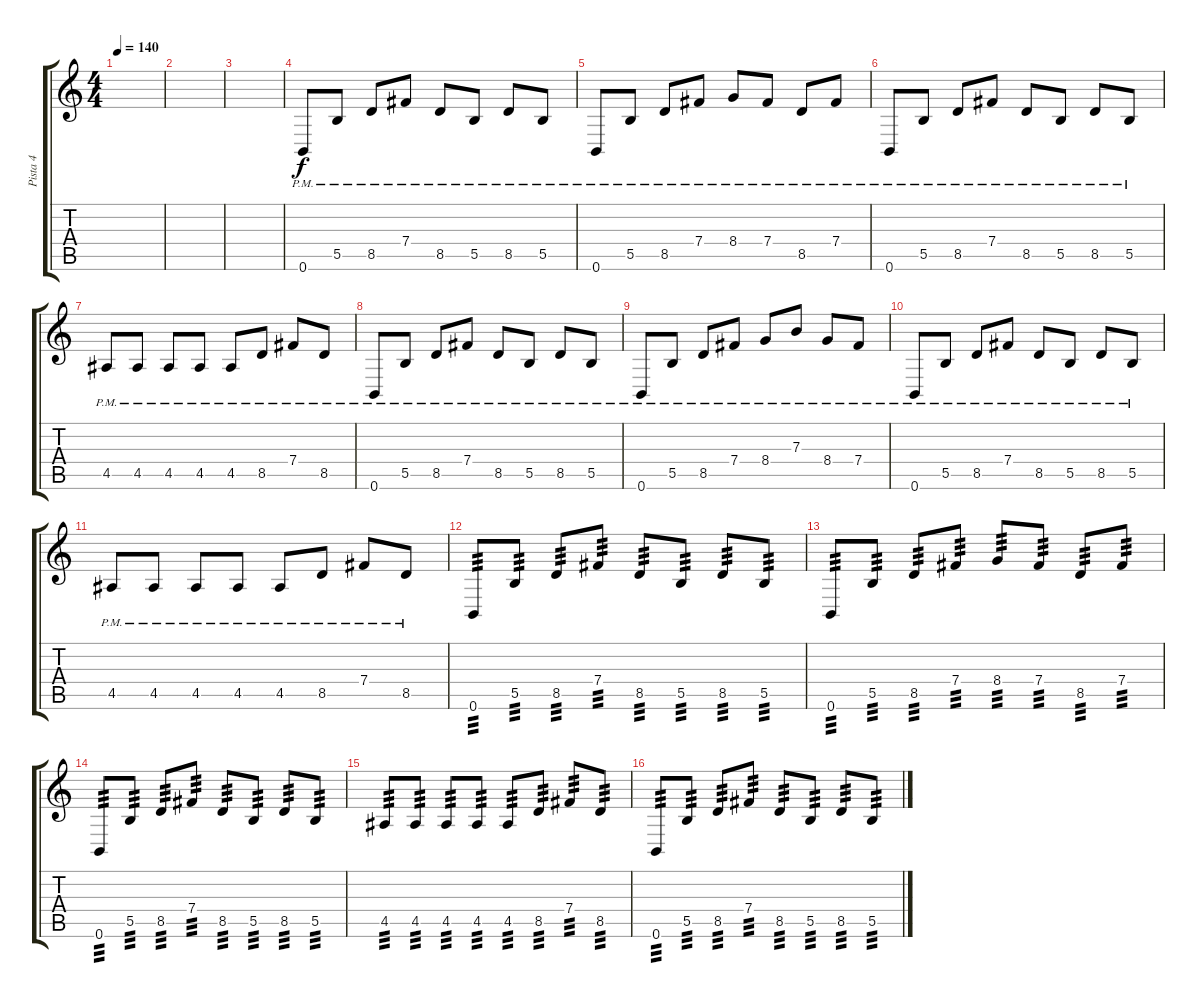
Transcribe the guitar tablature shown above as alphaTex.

\track ("Pista 4" "Pista 4") {instrument distortionguitar}
\staff {score tabs}
\tuning (Db4 Ab3 E3 B2 Gb2 B1) {hide}
\ts (4 4)
\tempo 140
\clef g2
\ks c
|
|
|
0.6{pm}.8 5.5{pm}.8 8.5{pm}.8 7.4{pm}.8 8.5{pm}.8 5.5{pm}.8 8.5{pm}.8 5.5{pm}.8 |
0.6{pm}.8 5.5{pm}.8 8.5{pm}.8 7.4{pm}.8 8.4{pm}.8 7.4{pm}.8 8.5{pm}.8 7.4{pm}.8 |
0.6{pm}.8 5.5{pm}.8 8.5{pm}.8 7.4{pm}.8 8.5{pm}.8 5.5{pm}.8 8.5{pm}.8 5.5{pm}.8 |
4.5{pm}.8 4.5{pm}.8 4.5{pm}.8 4.5{pm}.8 4.5{pm}.8 8.5{pm}.8 7.4{pm}.8 8.5{pm}.8 |
0.6{pm}.8 5.5{pm}.8 8.5{pm}.8 7.4{pm}.8 8.5{pm}.8 5.5{pm}.8 8.5{pm}.8 5.5{pm}.8 |
0.6{pm}.8 5.5{pm}.8 8.5{pm}.8 7.4{pm}.8 8.4{pm}.8 7.3{pm}.8 8.4{pm}.8 7.4{pm}.8 |
0.6{pm}.8 5.5{pm}.8 8.5{pm}.8 7.4{pm}.8 8.5{pm}.8 5.5{pm}.8 8.5{pm}.8 5.5{pm}.8 |
4.5{pm}.8 4.5{pm}.8 4.5{pm}.8 4.5{pm}.8 4.5{pm}.8 8.5{pm}.8 7.4{pm}.8 8.5{pm}.8 |
0.6.8{tp 3} 5.5.8{tp 3} 8.5.8{tp 3} 7.4.8{tp 3} 8.5.8{tp 3} 5.5.8{tp 3} 8.5.8{tp 3} 5.5.8{tp 3} |
0.6.8{tp 3} 5.5.8{tp 3} 8.5.8{tp 3} 7.4.8{tp 3} 8.4.8{tp 3} 7.4.8{tp 3} 8.5.8{tp 3} 7.4.8{tp 3} |
0.6.8{tp 3} 5.5.8{tp 3} 8.5.8{tp 3} 7.4.8{tp 3} 8.5.8{tp 3} 5.5.8{tp 3} 8.5.8{tp 3} 5.5.8{tp 3} |
4.5.8{tp 3} 4.5.8{tp 3} 4.5.8{tp 3} 4.5.8{tp 3} 4.5.8{tp 3} 8.5.8{tp 3} 7.4.8{tp 3} 8.5.8{tp 3} |
0.6.8{tp 3} 5.5.8{tp 3} 8.5.8{tp 3} 7.4.8{tp 3} 8.5.8{tp 3} 5.5.8{tp 3} 8.5.8{tp 3} 5.5.8{tp 3}
